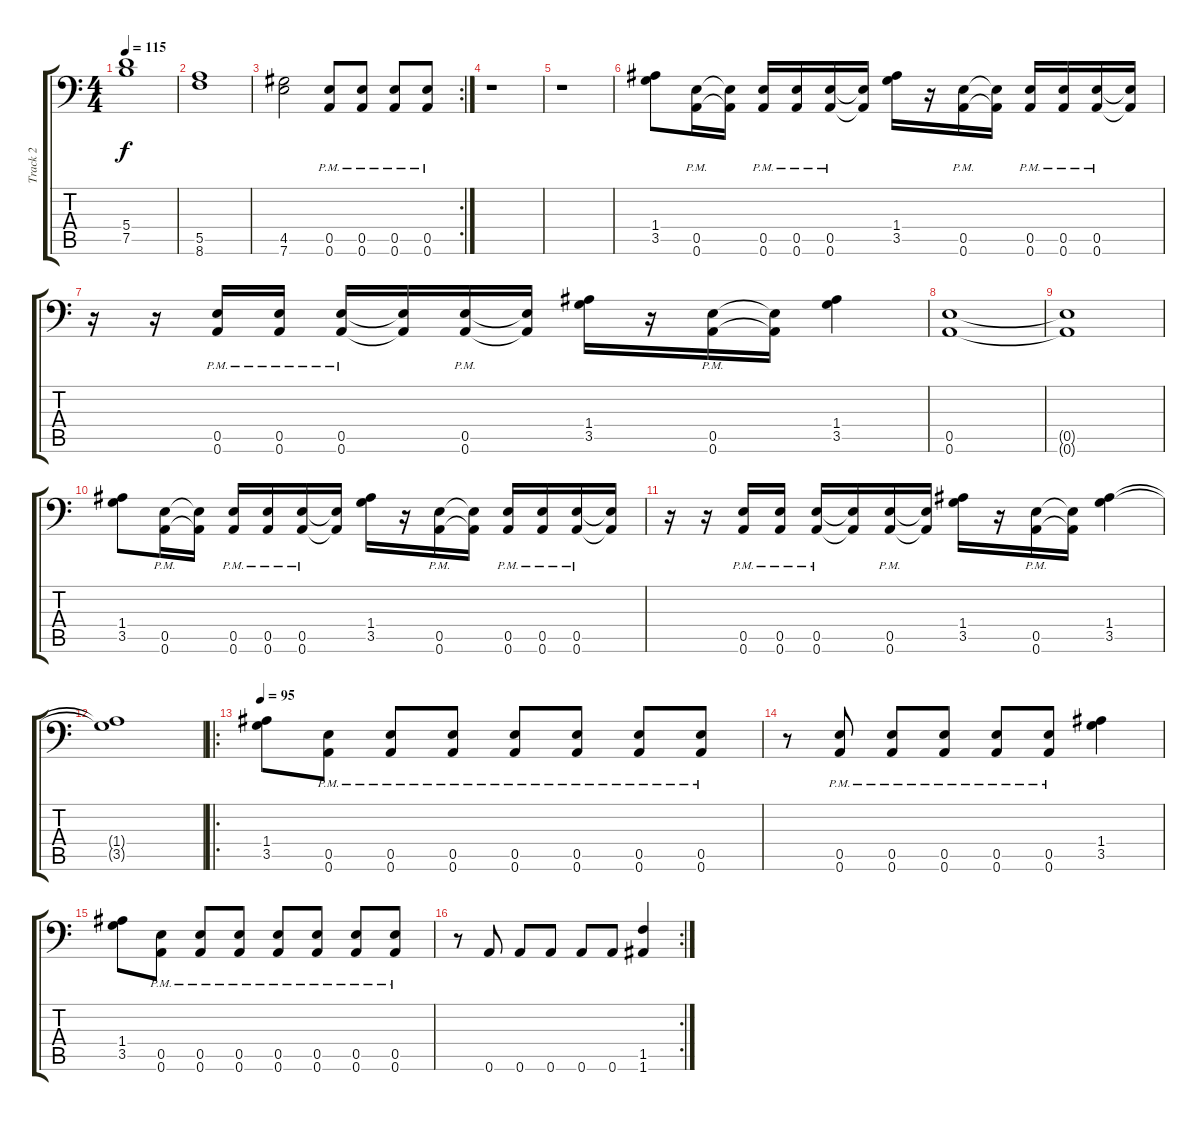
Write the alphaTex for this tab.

\track ("Track 2" "Track 2") {instrument overdrivenguitar}
\staff {score tabs}
\tuning (B3 Gb3 D3 A2 E2 A1) {hide}
\ts (4 4)
\tempo 115
\clef f4
\ks c
(5.4 7.5).1{dy f} |
(5.5 8.6).1 |
\rc 2
(4.5 7.6).2 (0.5{pm} 0.6{pm}).8 (0.5{pm} 0.6{pm}).8 (0.5{pm} 0.6{pm}).8 (0.5{pm} 0.6{pm}).8 |
r.1 |
r.1 |
(1.4 3.5).8 (0.5{pm} 0.6{pm}).16 (0.5{t} 0.6{t}).16 (0.5{pm} 0.6{pm}).16 (0.5{pm} 0.6{pm}).16 (0.5{pm} 0.6{pm}).16 (0.5{t} 0.6{t}).16 (1.4 3.5).16 r.16 (0.5{pm} 0.6{pm}).16 (0.5{t} 0.6{t}).16 (0.5{pm} 0.6{pm}).16 (0.5{pm} 0.6{pm}).16 (0.5{pm} 0.6{pm}).16 (0.5{t} 0.6{t}).16 |
r.16 r.16 (0.5{pm} 0.6{pm}).16 (0.5{pm} 0.6{pm}).16 (0.5{pm} 0.6{pm}).16 (0.5{t} 0.6{t}).16 (0.5{pm} 0.6{pm}).16 (0.5{t} 0.6{t}).16 (1.4 3.5).16 r.16 (0.5{pm} 0.6{pm}).16 (0.5{t} 0.6{t}).16 (1.4 3.5).4 |
(0.5 0.6).1 |
(0.5{t} 0.6{t}).1 |
(1.4 3.5).8 (0.5{pm} 0.6{pm}).16 (0.5{t} 0.6{t}).16 (0.5{pm} 0.6{pm}).16 (0.5{pm} 0.6{pm}).16 (0.5{pm} 0.6{pm}).16 (0.5{t} 0.6{t}).16 (1.4 3.5).16 r.16 (0.5{pm} 0.6{pm}).16 (0.5{t} 0.6{t}).16 (0.5{pm} 0.6{pm}).16 (0.5{pm} 0.6{pm}).16 (0.5{pm} 0.6{pm}).16 (0.5{t} 0.6{t}).16 |
r.16 r.16 (0.5{pm} 0.6{pm}).16 (0.5{pm} 0.6{pm}).16 (0.5{pm} 0.6{pm}).16 (0.5{t} 0.6{t}).16 (0.5{pm} 0.6{pm}).16 (0.5{t} 0.6{t}).16 (1.4 3.5).16 r.16 (0.5{pm} 0.6{pm}).16 (0.5{t} 0.6{t}).16 (1.4 3.5).4 |
(1.4{t} 3.5{t}).1 |
\ro
\tempo 95
(1.4 3.5).8 (0.5{pm} 0.6{pm}).8 (0.5{pm} 0.6{pm}).8 (0.5{pm} 0.6{pm}).8 (0.5{pm} 0.6{pm}).8 (0.5{pm} 0.6{pm}).8 (0.5{pm} 0.6{pm}).8 (0.5{pm} 0.6{pm}).8 |
r.8 (0.5{pm} 0.6{pm}).8 (0.5{pm} 0.6{pm}).8 (0.5{pm} 0.6{pm}).8 (0.5{pm} 0.6{pm}).8 (0.5{pm} 0.6{pm}).8 (1.4 3.5).4 |
(1.4 3.5).8 (0.5{pm} 0.6{pm}).8 (0.5{pm} 0.6{pm}).8 (0.5{pm} 0.6{pm}).8 (0.5{pm} 0.6{pm}).8 (0.5{pm} 0.6{pm}).8 (0.5{pm} 0.6{pm}).8 (0.5{pm} 0.6{pm}).8 |
\rc 2
r.8 0.6.8 0.6.8 0.6.8 0.6.8 0.6.8 (1.5 1.6).4
